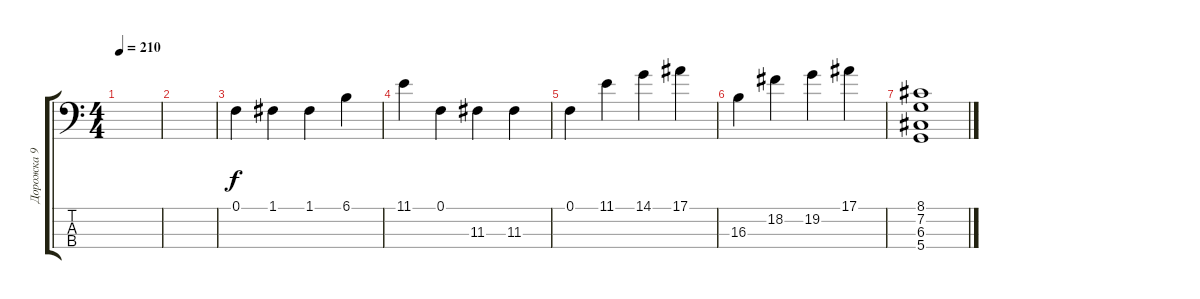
\track ("Дорожка 9" "Дорожка 9") {instrument slapbass2}
\staff {score tabs}
\tuning (F2 C2 G1 D1) {hide}
\ts (4 4)
\tempo 210
\clef f4
\ks c
|
|
0.1.4 1.1.4 1.1.4 6.1.4 |
11.1.4 0.1.4 11.3.4 11.3.4 |
0.1.4 11.1.4 14.1.4 17.1.4 |
16.3.4 18.2.4 19.2.4 17.1.4 |
(8.1 7.2 6.3 5.4).1
